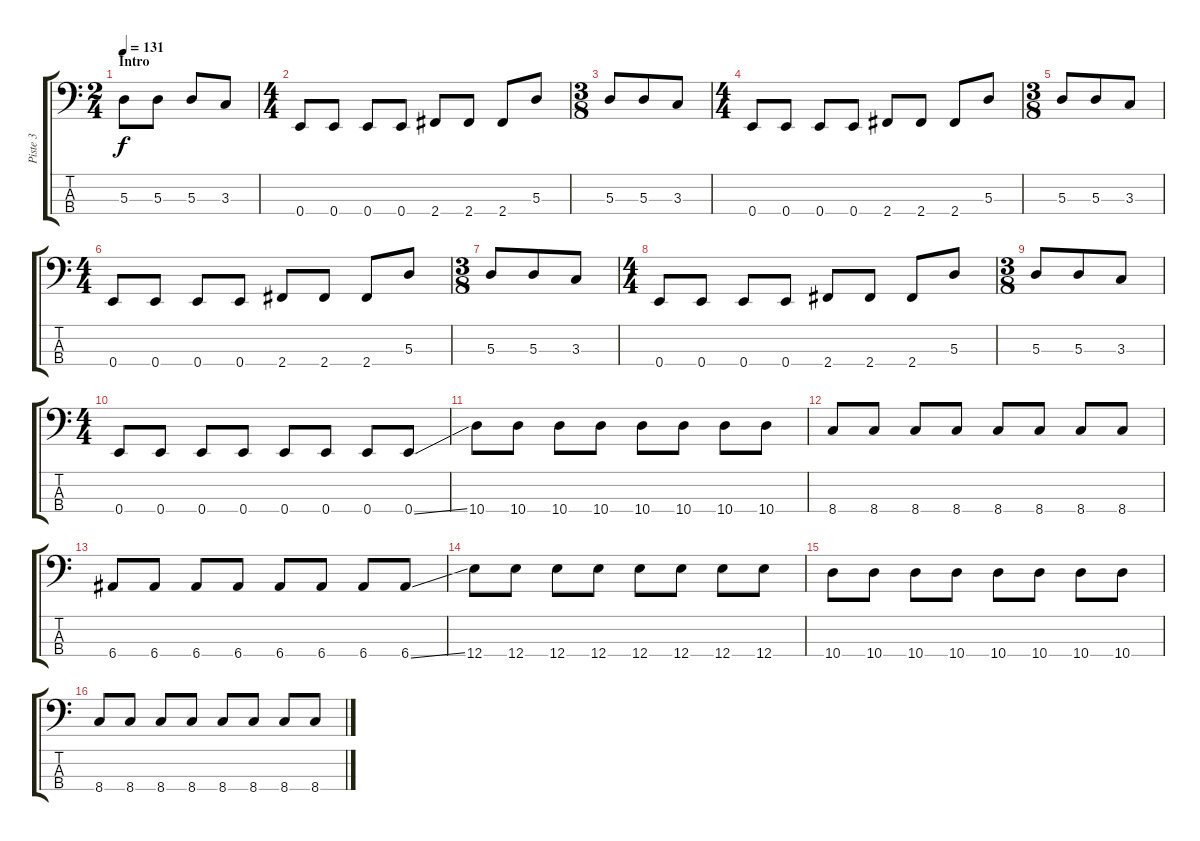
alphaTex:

\track ("Piste 3" "Piste 3") {instrument electricbasspick}
\staff {score tabs}
\tuning (G2 D2 A1 E1) {hide}
\ts (2 4)
\section ("" "Intro")
\tempo 131
\clef f4
\ks c
5.3.8{dy f instrument electricbasspick} 5.3.8 5.3.8 3.3.8 |
\ts (4 4)
0.4.8 0.4.8 0.4.8 0.4.8 2.4.8 2.4.8 2.4.8 5.3.8 |
\ts (3 8)
5.3.8 5.3.8 3.3.8 |
\ts (4 4)
0.4.8 0.4.8 0.4.8 0.4.8 2.4.8 2.4.8 2.4.8 5.3.8 |
\ts (3 8)
5.3.8 5.3.8 3.3.8 |
\ts (4 4)
0.4.8 0.4.8 0.4.8 0.4.8 2.4.8 2.4.8 2.4.8 5.3.8 |
\ts (3 8)
5.3.8 5.3.8 3.3.8 |
\ts (4 4)
0.4.8 0.4.8 0.4.8 0.4.8 2.4.8 2.4.8 2.4.8 5.3.8 |
\ts (3 8)
5.3.8 5.3.8 3.3.8 |
\ts (4 4)
0.4.8 0.4.8 0.4.8 0.4.8 0.4.8 0.4.8 0.4.8 0.4{ss}.8 |
10.4.8 10.4.8 10.4.8 10.4.8 10.4.8 10.4.8 10.4.8 10.4.8 |
8.4.8 8.4.8 8.4.8 8.4.8 8.4.8 8.4.8 8.4.8 8.4.8 |
6.4.8 6.4.8 6.4.8 6.4.8 6.4.8 6.4.8 6.4.8 6.4{ss}.8 |
12.4.8 12.4.8 12.4.8 12.4.8 12.4.8 12.4.8 12.4.8 12.4.8 |
10.4.8 10.4.8 10.4.8 10.4.8 10.4.8 10.4.8 10.4.8 10.4.8 |
8.4.8 8.4.8 8.4.8 8.4.8 8.4.8 8.4.8 8.4.8 8.4.8
